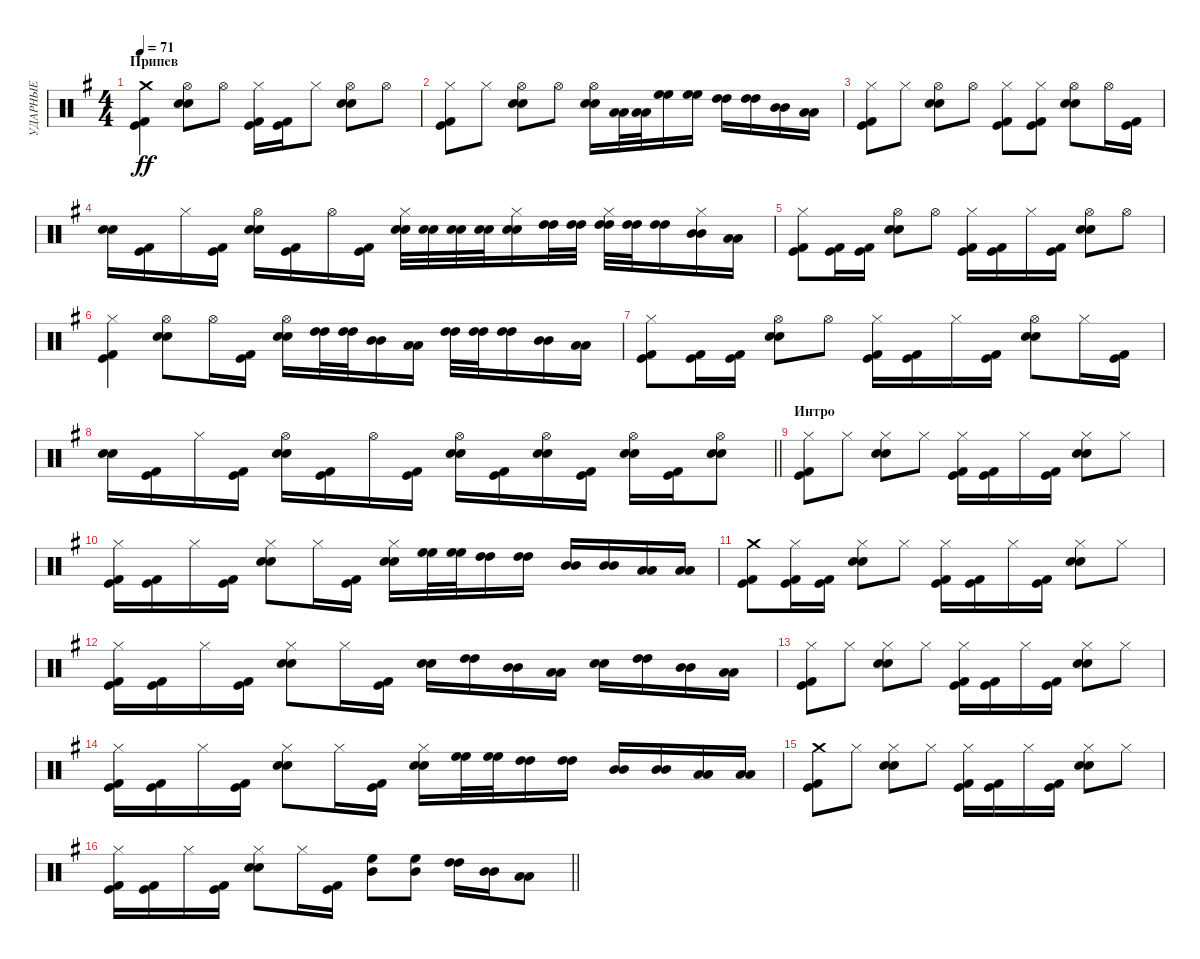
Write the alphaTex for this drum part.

\track ("УДАРНЫЕ" "УДАРНЫЕ") {instrument percussion}
\staff {score}
\articulation defaults
\ts (4 4)
\section ("" "Припев")
\tempo 71
\clef neutral
\ks eminor
("Crash medium (hit)" "Kick (hit)" "Kick (hit) 2").4{dy ff} ("Hi-Hat (open)" "Electric Snare (hit)" "Snare (hit) 2").8 "Hi-Hat (open)".8 ("Hi-Hat (closed)" "Kick (hit)" "Kick (hit) 2").16 ("Kick (hit)" "Kick (hit) 2").16 "Hi-Hat (closed)".8 ("Hi-Hat (open)" "Electric Snare (hit)" "Snare (hit) 2").8 "Hi-Hat (open)".8 |
("Hi-Hat (closed)" "Kick (hit)" "Kick (hit) 2").8 "Hi-Hat (closed)".8 ("Hi-Hat (open)" "Electric Snare (hit)" "Snare (hit) 2").8 "Hi-Hat (open)".8 ("Hi-Hat (open)" "Electric Snare (hit)" "Snare (hit) 2").16 ("Low Tom (hit)" "Low Tom (hit)").32 ("Low Tom (hit)" "Low Tom (hit)").32 ("High Floor Tom (hit)" "High Floor Tom (hit)").16 ("High Floor Tom (hit)" "High Floor Tom (hit)").16 ("High Tom (hit)" "High Tom (hit)").16 ("High Tom (hit)" "High Tom (hit)").16 ("Mid Tom (hit)" "Mid Tom (hit)").16 ("Low Tom (hit)" "Low Tom (hit)").16 |
("Hi-Hat (closed)" "Kick (hit)" "Kick (hit) 2").8 "Hi-Hat (closed)".8 ("Hi-Hat (open)" "Electric Snare (hit)" "Snare (hit) 2").8 "Hi-Hat (open)".8 ("Hi-Hat (closed)" "Kick (hit)" "Kick (hit) 2").8 ("Hi-Hat (closed)" "Kick (hit)" "Kick (hit) 2").8 ("Hi-Hat (open)" "Electric Snare (hit)" "Snare (hit) 2").8 "Hi-Hat (open)".16 ("Kick (hit)" "Kick (hit) 2").16 |
("Electric Snare (hit)" "Snare (hit) 2").16 ("Kick (hit)" "Kick (hit) 2").16 "Hi-Hat (closed)".16 ("Kick (hit)" "Kick (hit) 2").16 ("Hi-Hat (open)" "Electric Snare (hit)" "Snare (hit) 2").16 ("Kick (hit)" "Kick (hit) 2").16 "Hi-Hat (open)".16 ("Kick (hit)" "Kick (hit) 2").16 ("Hi-Hat (closed)" "Snare (hit) 2" "Electric Snare (hit)").32 ("Snare (hit) 2" "Electric Snare (hit)").32 ("Snare (hit) 2" "Electric Snare (hit)").32 ("Snare (hit) 2" "Electric Snare (hit)").32 ("Hi-Hat (closed)" "Snare (hit) 2" "Electric Snare (hit)").16 ("High Tom (hit)" "High Tom (hit)").32 ("High Tom (hit)" "High Tom (hit)").32 ("Hi-Hat (closed)" "High Tom (hit)" "High Tom (hit)").32 ("High Tom (hit)" "High Tom (hit)").32 ("High Tom (hit)" "High Tom (hit)").16 ("Hi-Hat (closed)" "Mid Tom (hit)" "Mid Tom (hit)").16 ("Low Tom (hit)" "Low Tom (hit)").16 |
("Hi-Hat (closed)" "Kick (hit)" "Kick (hit) 2").8 ("Kick (hit)" "Kick (hit) 2").16 ("Kick (hit)" "Kick (hit) 2").16 ("Hi-Hat (open)" "Electric Snare (hit)" "Snare (hit) 2").8 "Hi-Hat (open)".8 ("Hi-Hat (closed)" "Kick (hit)" "Kick (hit) 2").16 ("Kick (hit)" "Kick (hit) 2").16 "Hi-Hat (closed)".16 ("Kick (hit)" "Kick (hit) 2").16 ("Hi-Hat (open)" "Electric Snare (hit)" "Snare (hit) 2").8 "Hi-Hat (open)".8 |
("Hi-Hat (closed)" "Kick (hit)" "Kick (hit) 2").4 ("Hi-Hat (open)" "Electric Snare (hit)" "Snare (hit) 2").8 "Hi-Hat (open)".16 ("Kick (hit)" "Kick (hit) 2").16 ("Hi-Hat (open)" "Snare (hit) 2" "Electric Snare (hit)").16 ("High Tom (hit)" "High Tom (hit)").32 ("High Tom (hit)" "High Tom (hit)").32 ("Mid Tom (hit)" "Mid Tom (hit)").16 ("Low Tom (hit)" "Low Tom (hit)").16 ("High Tom (hit)" "High Tom (hit)").32 ("High Tom (hit)" "High Tom (hit)").32 ("High Tom (hit)" "High Tom (hit)").16 ("Mid Tom (hit)" "Mid Tom (hit)").16 ("Low Tom (hit)" "Low Tom (hit)").16 |
("Hi-Hat (closed)" "Kick (hit)" "Kick (hit) 2").8 ("Kick (hit)" "Kick (hit) 2").16 ("Kick (hit)" "Kick (hit) 2").16 ("Hi-Hat (open)" "Electric Snare (hit)" "Snare (hit) 2").8 "Hi-Hat (open)".8 ("Hi-Hat (closed)" "Kick (hit)" "Kick (hit) 2").16 ("Kick (hit)" "Kick (hit) 2").16 "Hi-Hat (closed)".16 ("Kick (hit)" "Kick (hit) 2").16 ("Hi-Hat (open)" "Electric Snare (hit)" "Snare (hit) 2").8 "Hi-Hat (closed)".16 ("Kick (hit)" "Kick (hit) 2").16 |
\barLineRight lightlight
("Electric Snare (hit)" "Snare (hit) 2").16 ("Kick (hit)" "Kick (hit) 2").16 "Hi-Hat (closed)".16 ("Kick (hit)" "Kick (hit) 2").16 ("Hi-Hat (open)" "Snare (hit) 2" "Electric Snare (hit)").16 ("Kick (hit)" "Kick (hit) 2").16 "Hi-Hat (open)".16 ("Kick (hit)" "Kick (hit) 2").16 ("Hi-Hat (open)" "Electric Snare (hit)" "Snare (hit) 2").16 ("Kick (hit)" "Kick (hit) 2").16 ("Hi-Hat (open)" "Electric Snare (hit)" "Snare (hit) 2").16 ("Kick (hit)" "Kick (hit) 2").16 ("Hi-Hat (open)" "Electric Snare (hit)" "Snare (hit) 2").16 ("Kick (hit)" "Kick (hit) 2").16 ("Hi-Hat (open)" "Electric Snare (hit)" "Snare (hit) 2").8 |
\section ("" "Интро")
("Hi-Hat (closed)" "Kick (hit)" "Kick (hit) 2").8 "Hi-Hat (closed)".8 ("Hi-Hat (closed)" "Snare (hit) 2" "Electric Snare (hit)").8 "Hi-Hat (closed)".8 ("Hi-Hat (closed)" "Kick (hit)" "Kick (hit) 2").16 ("Kick (hit)" "Kick (hit) 2").16 "Hi-Hat (closed)".16 ("Kick (hit)" "Kick (hit) 2").16 ("Hi-Hat (closed)" "Snare (hit) 2" "Electric Snare (hit)").8 "Hi-Hat (closed)".8 |
("Hi-Hat (closed)" "Kick (hit)" "Kick (hit) 2").16 ("Kick (hit)" "Kick (hit) 2").16 "Hi-Hat (closed)".16 ("Kick (hit)" "Kick (hit) 2").16 ("Hi-Hat (closed)" "Snare (hit) 2" "Electric Snare (hit)").8 "Hi-Hat (closed)".16 ("Kick (hit)" "Kick (hit) 2").16 ("Hi-Hat (closed)" "Snare (hit) 2" "Electric Snare (hit)").16 ("High Floor Tom (hit)" "High Floor Tom (hit)").32 ("High Floor Tom (hit)" "High Floor Tom (hit)").32 ("High Tom (hit)" "High Tom (hit)").16 ("High Tom (hit)" "High Tom (hit)").16 ("Mid Tom (hit)" "Mid Tom (hit)").16 ("Mid Tom (hit)" "Mid Tom (hit)").16 ("Low Tom (hit)" "Low Tom (hit)").16 ("Low Tom (hit)" "Low Tom (hit)").16 |
("Crash medium (hit)" "Kick (hit)" "Kick (hit) 2").8 ("Hi-Hat (closed)" "Kick (hit)" "Kick (hit) 2").16 ("Kick (hit)" "Kick (hit) 2").16 ("Hi-Hat (closed)" "Snare (hit) 2" "Electric Snare (hit)").8 "Hi-Hat (closed)".8 ("Hi-Hat (closed)" "Kick (hit)" "Kick (hit) 2").16 ("Kick (hit)" "Kick (hit) 2").16 "Hi-Hat (closed)".16 ("Kick (hit)" "Kick (hit) 2").16 ("Hi-Hat (closed)" "Snare (hit) 2" "Electric Snare (hit)").8 "Hi-Hat (closed)".8 |
("Hi-Hat (closed)" "Kick (hit)" "Kick (hit) 2").16 ("Kick (hit)" "Kick (hit) 2").16 "Hi-Hat (closed)".16 ("Kick (hit)" "Kick (hit) 2").16 ("Hi-Hat (closed)" "Snare (hit) 2" "Electric Snare (hit)").8 "Hi-Hat (closed)".16 ("Kick (hit)" "Kick (hit) 2").16 ("Electric Snare (hit)" "Snare (hit) 2").16 ("High Tom (hit)" "High Tom (hit)").16 ("Mid Tom (hit)" "Mid Tom (hit)").16 ("Low Tom (hit)" "Low Tom (hit)").16 ("Electric Snare (hit)" "Snare (hit) 2").16 ("High Tom (hit)" "High Tom (hit)").16 ("Mid Tom (hit)" "Mid Tom (hit)").16 ("Low Tom (hit)" "Low Tom (hit)").16 |
("Hi-Hat (closed)" "Kick (hit)" "Kick (hit) 2").8 "Hi-Hat (closed)".8 ("Hi-Hat (closed)" "Snare (hit) 2" "Electric Snare (hit)").8 "Hi-Hat (closed)".8 ("Hi-Hat (closed)" "Kick (hit)" "Kick (hit) 2").16 ("Kick (hit)" "Kick (hit) 2").16 "Hi-Hat (closed)".16 ("Kick (hit)" "Kick (hit) 2").16 ("Hi-Hat (closed)" "Snare (hit) 2" "Electric Snare (hit)").8 "Hi-Hat (closed)".8 |
("Hi-Hat (closed)" "Kick (hit)" "Kick (hit) 2").16 ("Kick (hit)" "Kick (hit) 2").16 "Hi-Hat (closed)".16 ("Kick (hit)" "Kick (hit) 2").16 ("Hi-Hat (closed)" "Snare (hit) 2" "Electric Snare (hit)").8 "Hi-Hat (closed)".16 ("Kick (hit)" "Kick (hit) 2").16 ("Hi-Hat (closed)" "Snare (hit) 2" "Electric Snare (hit)").16 ("High Floor Tom (hit)" "High Floor Tom (hit)").32 ("High Floor Tom (hit)" "High Floor Tom (hit)").32 ("High Tom (hit)" "High Tom (hit)").16 ("High Tom (hit)" "High Tom (hit)").16 ("Mid Tom (hit)" "Mid Tom (hit)").16 ("Mid Tom (hit)" "Mid Tom (hit)").16 ("Low Tom (hit)" "Low Tom (hit)").16 ("Low Tom (hit)" "Low Tom (hit)").16 |
("Crash medium (hit)" "Kick (hit)" "Kick (hit) 2").8 "Hi-Hat (closed)".8 ("Hi-Hat (closed)" "Snare (hit) 2" "Electric Snare (hit)").8 "Hi-Hat (closed)".8 ("Hi-Hat (closed)" "Kick (hit)" "Kick (hit) 2").16 ("Kick (hit)" "Kick (hit) 2").16 "Hi-Hat (closed)".16 ("Kick (hit)" "Kick (hit) 2").16 ("Hi-Hat (closed)" "Snare (hit) 2" "Electric Snare (hit)").8 "Hi-Hat (closed)".8 |
\barLineRight lightlight
("Hi-Hat (closed)" "Kick (hit)" "Kick (hit) 2").16 ("Kick (hit)" "Kick (hit) 2").16 "Hi-Hat (closed)".16 ("Kick (hit)" "Kick (hit) 2").16 ("Hi-Hat (closed)" "Snare (hit) 2" "Electric Snare (hit)").8 "Hi-Hat (closed)".16 ("Kick (hit)" "Kick (hit) 2").16 ("High Floor Tom (hit)" "Mid Tom (hit)").8 ("High Floor Tom (hit)" "Mid Tom (hit)").8 ("High Tom (hit)" "High Tom (hit)").16 ("Mid Tom (hit)" "Mid Tom (hit)").16 ("Low Tom (hit)" "Low Tom (hit)").8
